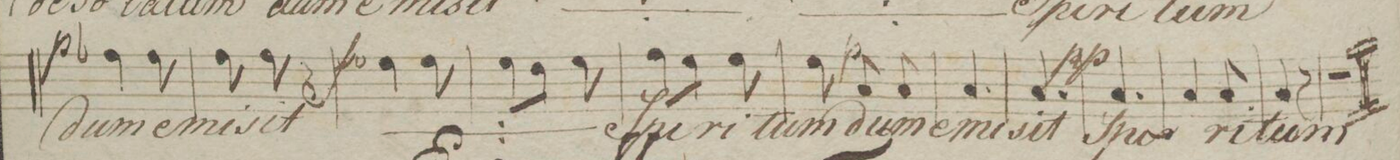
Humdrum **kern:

**kern	**text	**dynam
*I"Tenor.	*	*
*clefC4	*	*
*k[b-e-]	*	*
*M3/8	*	*
4e-X\	dum	p
8e-\	e-	.
=166	=166	=166
8e-\	-mi-	.
8e-\	-sit	.
8r	.	.
=167	=167	=167
*	*ij	*
4d\	dum	f
8d\	e-	.
=168	=168	=168
8d\L	-mi-	.
8c\J	.	.
8d\	-sit	.
*	*Xij	*
=169	=169	=169
8e-\L	Spi-	.
8d\J	.	.
8d\	-ri-	.
=170	=170	=170
8d\	-tum	.
8G/	dum	p
8G/	e-	.
=171	=171	=171
4.G/	-mi-	.
=172	=172	=172
4.G/	-sit	.
=173	=173	=173
4.G/	Spi-	pp
=174	=174	=174
4G/	.	.
8G/	-ri-	.
=175	=175	=175
4G/	-tum	.
8r	.	.
=176	=176	=176
4.r	.	.
==	==	==
*-	*-	*-
